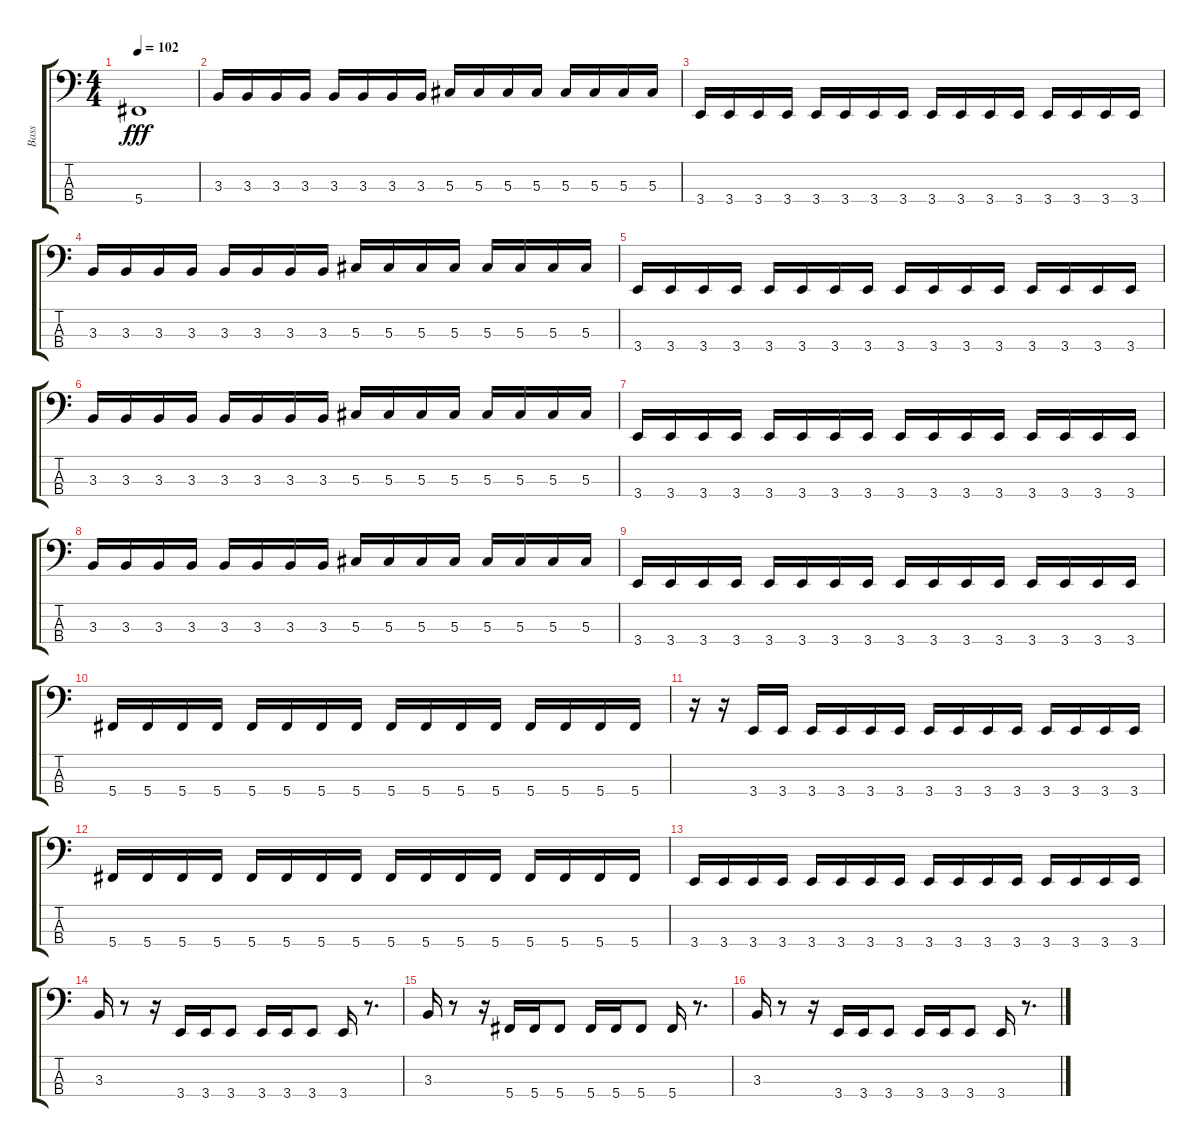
\track ("Bass " "Bass ") {instrument electricbasspick}
\staff {score tabs}
\tuning (Gb2 Db2 Ab1 Db1) {hide}
\ts (4 4)
\tempo 102
\clef f4
\ks c
5.4.1{dy fff} |
3.3.16 3.3.16 3.3.16 3.3.16 3.3.16 3.3.16 3.3.16 3.3.16 5.3.16 5.3.16 5.3.16 5.3.16 5.3.16 5.3.16 5.3.16 5.3.16 |
3.4.16 3.4.16 3.4.16 3.4.16 3.4.16 3.4.16 3.4.16 3.4.16 3.4.16 3.4.16 3.4.16 3.4.16 3.4.16 3.4.16 3.4.16 3.4.16 |
3.3.16 3.3.16 3.3.16 3.3.16 3.3.16 3.3.16 3.3.16 3.3.16 5.3.16 5.3.16 5.3.16 5.3.16 5.3.16 5.3.16 5.3.16 5.3.16 |
3.4.16 3.4.16 3.4.16 3.4.16 3.4.16 3.4.16 3.4.16 3.4.16 3.4.16 3.4.16 3.4.16 3.4.16 3.4.16 3.4.16 3.4.16 3.4.16 |
3.3.16 3.3.16 3.3.16 3.3.16 3.3.16 3.3.16 3.3.16 3.3.16 5.3.16 5.3.16 5.3.16 5.3.16 5.3.16 5.3.16 5.3.16 5.3.16 |
3.4.16 3.4.16 3.4.16 3.4.16 3.4.16 3.4.16 3.4.16 3.4.16 3.4.16 3.4.16 3.4.16 3.4.16 3.4.16 3.4.16 3.4.16 3.4.16 |
3.3.16 3.3.16 3.3.16 3.3.16 3.3.16 3.3.16 3.3.16 3.3.16 5.3.16 5.3.16 5.3.16 5.3.16 5.3.16 5.3.16 5.3.16 5.3.16 |
3.4.16 3.4.16 3.4.16 3.4.16 3.4.16 3.4.16 3.4.16 3.4.16 3.4.16 3.4.16 3.4.16 3.4.16 3.4.16 3.4.16 3.4.16 3.4.16 |
5.4.16 5.4.16 5.4.16 5.4.16 5.4.16 5.4.16 5.4.16 5.4.16 5.4.16 5.4.16 5.4.16 5.4.16 5.4.16 5.4.16 5.4.16 5.4.16 |
r.16 r.16 3.4.16 3.4.16 3.4.16 3.4.16 3.4.16 3.4.16 3.4.16 3.4.16 3.4.16 3.4.16 3.4.16 3.4.16 3.4.16 3.4.16 |
5.4.16 5.4.16 5.4.16 5.4.16 5.4.16 5.4.16 5.4.16 5.4.16 5.4.16 5.4.16 5.4.16 5.4.16 5.4.16 5.4.16 5.4.16 5.4.16 |
3.4.16 3.4.16 3.4.16 3.4.16 3.4.16 3.4.16 3.4.16 3.4.16 3.4.16 3.4.16 3.4.16 3.4.16 3.4.16 3.4.16 3.4.16 3.4.16 |
3.3.16 r.8 r.16 3.4.16 3.4.16 3.4.8 3.4.16 3.4.16 3.4.8 3.4.16 r.8{d} |
3.3.16 r.8 r.16 5.4.16 5.4.16 5.4.8 5.4.16 5.4.16 5.4.8 5.4.16 r.8{d} |
3.3.16 r.8 r.16 3.4.16 3.4.16 3.4.8 3.4.16 3.4.16 3.4.8 3.4.16 r.8{d}
